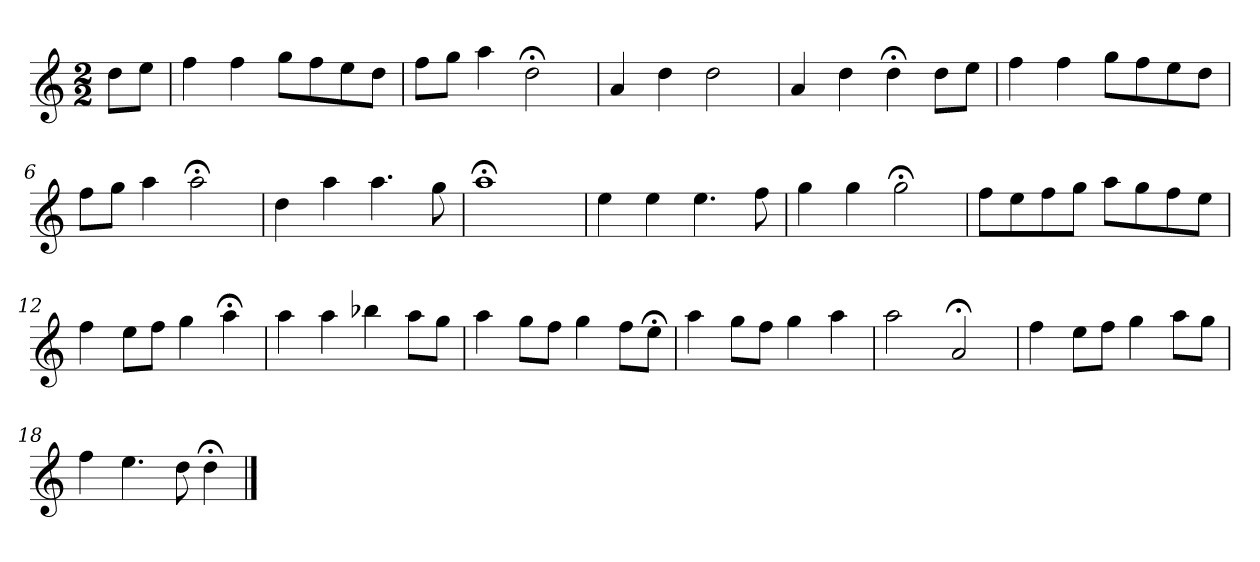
**kern
*part1
*staff1
*k[]
*C:
*M2/2
*MM120
=
8ddL
8eeJ
=1
4ff
4ff
8ggL
8ff
8ee
8ddJ
=2
8ffL
8ggJ
4aa
2dd;<
=3
4a
4dd
2dd
=4
4a
4dd
4dd;<
8ddL
8eeJ
=5
4ff
4ff
8ggL
8ff
8ee
8ddJ
=6
8ffL
8ggJ
4aa
2aa;<
=7
4dd
4aa
4.aa
8gg
=8
1aa;<
=9
4ee
4ee
4.ee
8ff
=10
4gg
4gg
2gg;<
=11
8ffL
8ee
8ff
8ggJ
8aaL
8gg
8ff
8eeJ
=12
4ff
8eeL
8ffJ
4gg
4aa;<
=13
4aa
4aa
4bb-X
8aaL
8ggJ
=14
4aa
8ggL
8ffJ
4gg
8ffL
8ee;<J
=15
4aa
8ggL
8ffJ
4gg
4aa
=16
2aa
2a;<
=17
4ff
8eeL
8ffJ
4gg
8aaL
8ggJ
=18
4ff
4.ee
8dd
4dd;<
==
*-
